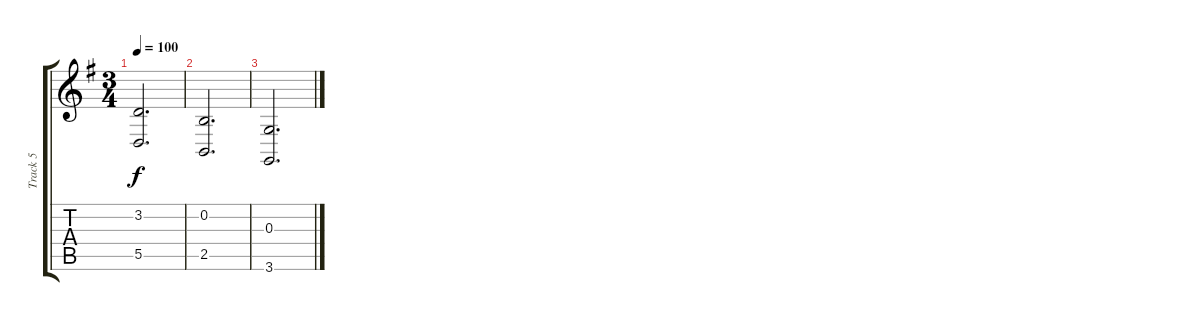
\track ("Track 5" "Track 5") {instrument synthvoice}
\staff {score tabs}
\tuning (E4 B3 G3 D3 A2 E2) {hide}
\ts (3 4)
\tempo 100
\clef g2
\ks g
(3.2 5.5).2{d dy f} |
(0.2 2.5).2{d} |
(0.3 3.6).2{d}
